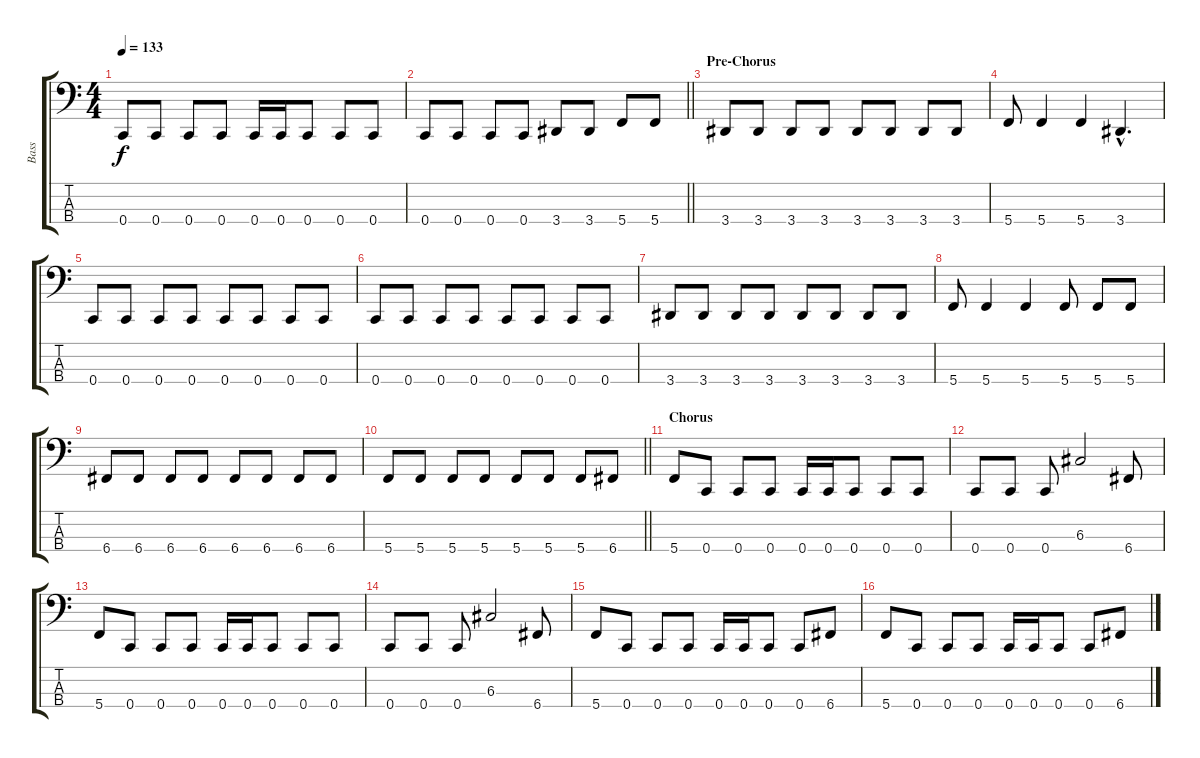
\track ("Bass" "Bass") {instrument electricbassfinger}
\staff {score tabs}
\tuning (F2 C2 G1 C1) {hide}
\ts (4 4)
\tempo 133
\clef f4
\ks c
0.4.8{dy f} 0.4.8 0.4.8 0.4.8 0.4.16 0.4.16 0.4.8 0.4.8 0.4.8 |
\barLineRight lightlight
0.4.8 0.4.8 0.4.8 0.4.8 3.4.8 3.4.8 5.4.8 5.4.8 |
\section ("" "Pre-Chorus")
3.4.8 3.4.8 3.4.8 3.4.8 3.4.8 3.4.8 3.4.8 3.4.8 |
5.4.8 5.4.4 5.4.4 3.4{hac}.4{d} |
0.4.8 0.4.8 0.4.8 0.4.8 0.4.8 0.4.8 0.4.8 0.4.8 |
0.4.8 0.4.8 0.4.8 0.4.8 0.4.8 0.4.8 0.4.8 0.4.8 |
3.4.8 3.4.8 3.4.8 3.4.8 3.4.8 3.4.8 3.4.8 3.4.8 |
5.4.8 5.4.4 5.4.4 5.4.8 5.4.8 5.4.8 |
6.4.8 6.4.8 6.4.8 6.4.8 6.4.8 6.4.8 6.4.8 6.4.8 |
\barLineRight lightlight
5.4.8 5.4.8 5.4.8 5.4.8 5.4.8 5.4.8 5.4.8 6.4.8 |
\section ("" "Chorus")
5.4.8 0.4.8 0.4.8 0.4.8 0.4.16 0.4.16 0.4.8 0.4.8 0.4.8 |
0.4.8 0.4.8 0.4.8 6.3.2 6.4.8 |
5.4.8 0.4.8 0.4.8 0.4.8 0.4.16 0.4.16 0.4.8 0.4.8 0.4.8 |
0.4.8 0.4.8 0.4.8 6.3.2 6.4.8 |
5.4.8 0.4.8 0.4.8 0.4.8 0.4.16 0.4.16 0.4.8 0.4.8 6.4.8 |
5.4.8 0.4.8 0.4.8 0.4.8 0.4.16 0.4.16 0.4.8 0.4.8 6.4.8
